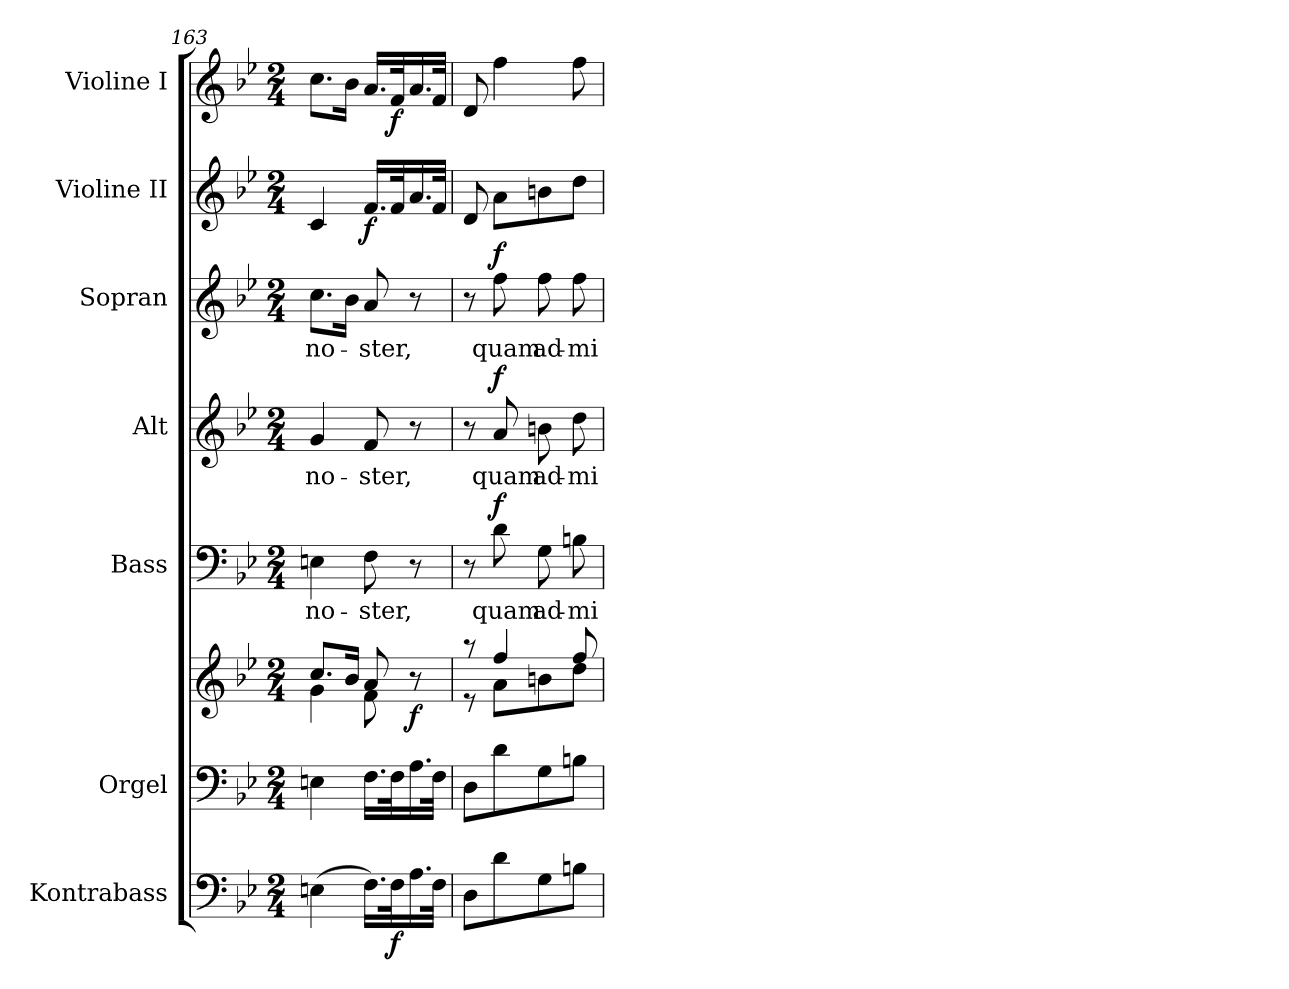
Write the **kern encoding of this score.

**kern	**dynam	**kern	**kern	**dynam	**kern	**text	**dynam	**kern	**text	**dynam	**kern	**text	**dynam	**kern	**dynam	**kern	**dynam
*part7	*part7	*part6	*part6	*part6	*part5	*part5	*part5	*part4	*part4	*part4	*part3	*part3	*part3	*part2	*part2	*part1	*part1
*staff8	*staff8	*staff7	*staff6	*staff6/7	*staff5	*staff5	*staff5	*staff4	*staff4	*staff4	*staff3	*staff3	*staff3	*staff2	*staff2	*staff1	*staff1
*I"Kontrabass	*	*I"Orgel	*	*	*I"Bass	*	*	*I"Alt	*	*	*I"Sopran	*	*	*I"Violine II	*	*I"Violine I	*
*I'Kb.	*	*I'Org.	*	*	*I'B	*	*	*I'A	*	*	*I'S	*	*	*I'Vl. II	*	*I'Vl. I	*
*clefF4	*	*clefF4	*clefG2	*	*clefF4	*	*	*clefG2	*	*	*clefG2	*	*	*clefG2	*	*clefG2	*
*ITrd7c12	*	*	*	*	*	*	*	*	*	*	*	*	*	*	*	*	*
*k[b-e-]	*	*k[b-e-]	*k[b-e-]	*	*k[b-e-]	*	*	*k[b-e-]	*	*	*k[b-e-]	*	*	*k[b-e-]	*	*k[b-e-]	*
*B-:	*	*B-:	*B-:	*	*B-:	*	*	*B-:	*	*	*B-:	*	*	*B-:	*	*B-:	*
*M2/4	*	*M2/4	*M2/4	*	*M2/4	*	*	*M2/4	*	*	*M2/4	*	*	*M2/4	*	*M2/4	*
=163	=163	=163	=163	=163	=163	=163	=163	=163	=163	=163	=163	=163	=163	=163	=163	=163	=163
*	*	*	*^	*	*	*	*	*	*	*	*	*	*	*	*	*	*
!	!	!	!	!	!	!	!LO:LY:b	!	!	!LO:LY:b	!	!	!LO:LY:b	!	!	!	!	!
(>4EEn\	.	4En\	8.cc/L	4g\	.	4En\	no-	.	4g/	no-	.	8.cc\L	no-	.	4c/	.	8.cc\L	.
.	.	.	16b-/Jk	.	.	.	.	.	.	.	.	16b-\Jk	.	.	.	.	16b-\Jk	.
!	!	!	!	!	!	!	!LO:LY:b	!	!	!LO:LY:b	!	!	!LO:LY:b	!	!	!LO:DY:b	!	!
16.FF\LL)	.	16.F\LL	8a/	8f\	.	8F\	-ster,	.	8f/	-ster,	.	8a/	-ster,	.	16.f/LL	f	16.a/LL	.
!	!LO:DY:b	!	!	!	!	!	!	!	!	!	!	!	!	!	!	!	!	!LO:DY:b
32FF\k	f	32F\k	.	.	.	.	.	.	.	.	.	.	.	.	32f/k	.	32f/k	f
!	!	!	!	!	!LO:DY:b	!	!	!	!	!	!	!	!	!	!	!	!	!
16.AA\	.	16.A\	8r	8ryy	f	8r	.	.	8r	.	.	8r	.	.	16.a/	.	16.a/	.
32FF\JJk	.	32F\JJk	.	.	.	.	.	.	.	.	.	.	.	.	32f/JJk	.	32f/JJk	.
=164	=164	=164	=164	=164	=164	=164	=164	=164	=164	=164	=164	=164	=164	=164	=164	=164	=164	=164
8DD\L	.	8D\L	8r	8r	.	8r	.	.	8r	.	.	8r	.	.	8d/	.	8d/	.
!	!	!	!	!	!	!	!LO:LY:b	!LO:DY:a	!	!LO:LY:b	!LO:DY:a	!	!LO:LY:b	!LO:DY:a	!	!	!	!
8D\	.	8d\	4ff/	8a\L	.	8d\	quam	f	8a/	quam	f	8ff\	quam	f	8a\L	.	4ff\	.
!	!	!	!	!	!	!	!LO:LY:b	!	!	!LO:LY:b	!	!	!LO:LY:b	!	!	!	!	!
8GG\	.	8G\	.	8bn\	.	8G\	ad-	.	8bn\	ad-	.	8ff\	ad-	.	8bn\	.	.	.
!	!	!	!	!	!	!	!LO:LY:b	!	!	!LO:LY:b	!	!	!LO:LY:b	!	!	!	!	!
8BBn\J	.	8Bn\J	8ff/	8dd\J	.	8Bn\	-mi-	.	8dd\	-mi-	.	8ff\	-mi-	.	8dd\J	.	8ff\	.
*	*	*	*v	*v	*	*	*	*	*	*	*	*	*	*	*	*	*	*
=	=	=	=	=	=	=	=	=	=	=	=	=	=	=	=	=	=
*-	*-	*-	*-	*-	*-	*-	*-	*-	*-	*-	*-	*-	*-	*-	*-	*-	*-
